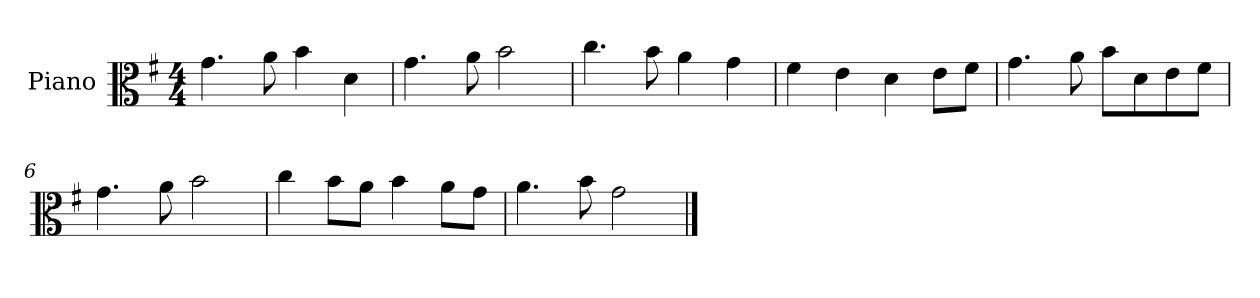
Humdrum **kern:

**kern
*part1
*staff1
*I"Piano
*I'Pno
*clefC3
*k[f#]
*M4/4
=1
4.g\
8a\
4b\
4d\
=2
4.g\
8a\
2b\
=3
4.cc\
8b\
4a\
4g\
=4
4f#\
4e\
4d\
8e\L
8f#\J
=5
4.g\
8a\
8b\L
8d\
8e\
8f#\J
=6
4.g\
8a\
2b\
=7
4cc\
8b\L
8a\J
4b\
8a\L
8g\J
=8
4.a\
8b\
2g\
==
*-
